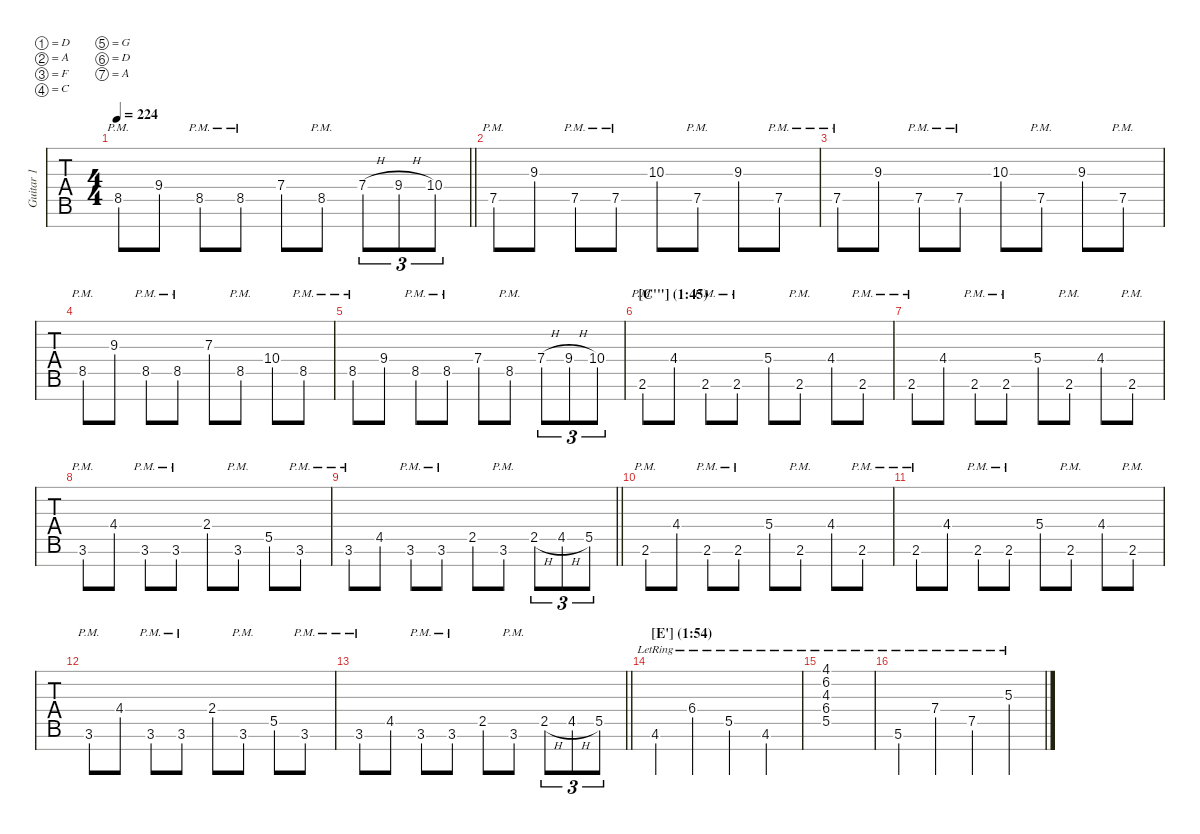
\defaultSystemsLayout 2
\hideDynamics
\bracketExtendMode nobrackets
\multiTrackTrackNamePolicy allsystems
\firstSystemTrackNameMode fullname
\otherSystemsTrackNameMode fullname
\otherSystemsTrackNameOrientation horizontal
\track ("Guitar 1" "Gtr. 1") {instrument distortionguitar}
\staff {tabs}
\tuning (D4 A3 F3 C3 G2 D2 A1)
\ts (4 4)
\scale
1.00074
\tempo 224
\accidentals auto
\clef g2
\ottava regular
\simile none
\barLineRight lightlight
\ks aminor
8.5{pm}.8{dy f} 9.4.8 8.5{pm}.8 8.5{pm}.8 7.4.8 8.5{pm}.8 7.4{h}.8{tu (3 2)} 9.4{h}.8{tu (3 2)} 10.4.8{tu (3 2)} |
\scale
1.0002 7.5{pm}.8 9.3.8 7.5{pm}.8 7.5{pm}.8 10.3.8 7.5{pm}.8 9.3.8 7.5{pm}.8 |
\scale
0.999798 7.5{pm}.8 9.3.8 7.5{pm}.8 7.5{pm}.8 10.3.8 7.5{pm}.8 9.3.8 7.5{pm}.8 |
\scale
1.0002 8.5{pm}.8 9.3.8 8.5{pm}.8 8.5{pm}.8 7.3.8 8.5{pm}.8 10.4.8 8.5{pm}.8 |
\scale
0.9998 8.5{pm}.8 9.4.8 8.5{pm}.8 8.5{pm}.8 7.4.8 8.5{pm}.8 7.4{h}.8{tu (3 2)} 9.4{h}.8{tu (3 2)} 10.4.8{tu (3 2)} |
\section ("" "[C'''] (1:45)")
\scale
0.996164 2.6{pm acc #}.8 4.4{acc #}.8 2.6{pm acc #}.8 2.6{pm acc #}.8 5.4.8 2.6{pm acc #}.8 4.4{acc #}.8 2.6{pm acc #}.8 |
\scale
1.00424 2.6{pm acc #}.8 4.4{acc #}.8 2.6{pm acc #}.8 2.6{pm acc #}.8 5.4.8 2.6{pm acc #}.8 4.4{acc #}.8 2.6{pm acc #}.8 |
\scale
0.998856 3.6{pm}.8 4.4{acc #}.8 3.6{pm}.8 3.6{pm}.8 2.4.8 3.6{pm}.8 5.5.8 3.6{pm}.8 |
\scale
1.00074
\barLineRight lightlight
3.6{pm}.8 4.5{acc #}.8 3.6{pm}.8 3.6{pm}.8 2.5.8 3.6{pm}.8 2.5{h}.8{tu (3 2)} 4.5{h acc #}.8{tu (3 2)} 5.5.8{tu (3 2)} |
\scale
1.0002 2.6{pm acc #}.8 4.4{acc #}.8 2.6{pm acc #}.8 2.6{pm acc #}.8 5.4.8 2.6{pm acc #}.8 4.4{acc #}.8 2.6{pm acc #}.8 |
\scale
0.999798 2.6{pm acc #}.8 4.4{acc #}.8 2.6{pm acc #}.8 2.6{pm acc #}.8 5.4.8 2.6{pm acc #}.8 4.4{acc #}.8 2.6{pm acc #}.8 |
\scale
1.0002 3.6{pm}.8 4.4{acc #}.8 3.6{pm}.8 3.6{pm}.8 2.4.8 3.6{pm}.8 5.5.8 3.6{pm}.8 |
\scale
0.999798
\barLineRight lightlight
3.6{pm}.8 4.5{acc #}.8 3.6{pm}.8 3.6{pm}.8 2.5.8 3.6{pm}.8 2.5{h}.8{tu (3 2)} 4.5{h acc #}.8{tu (3 2)} 5.5.8{tu (3 2)} |
\section ("" "[E'] (1:54)")
\scale
0.997308 4.6{lr acc b}.4 6.4{lr acc b}.4 5.5{lr}.4 4.6{lr acc b}.4 |
\scale
1.0031 (4.1{lr acc b} 6.2{lr} 4.3{lr} 6.4{lr acc b} 5.5).1 |
\scale
0.999596 5.6{lr}.4 7.4{lr}.4 7.5{lr}.4 5.3{lr}.4
